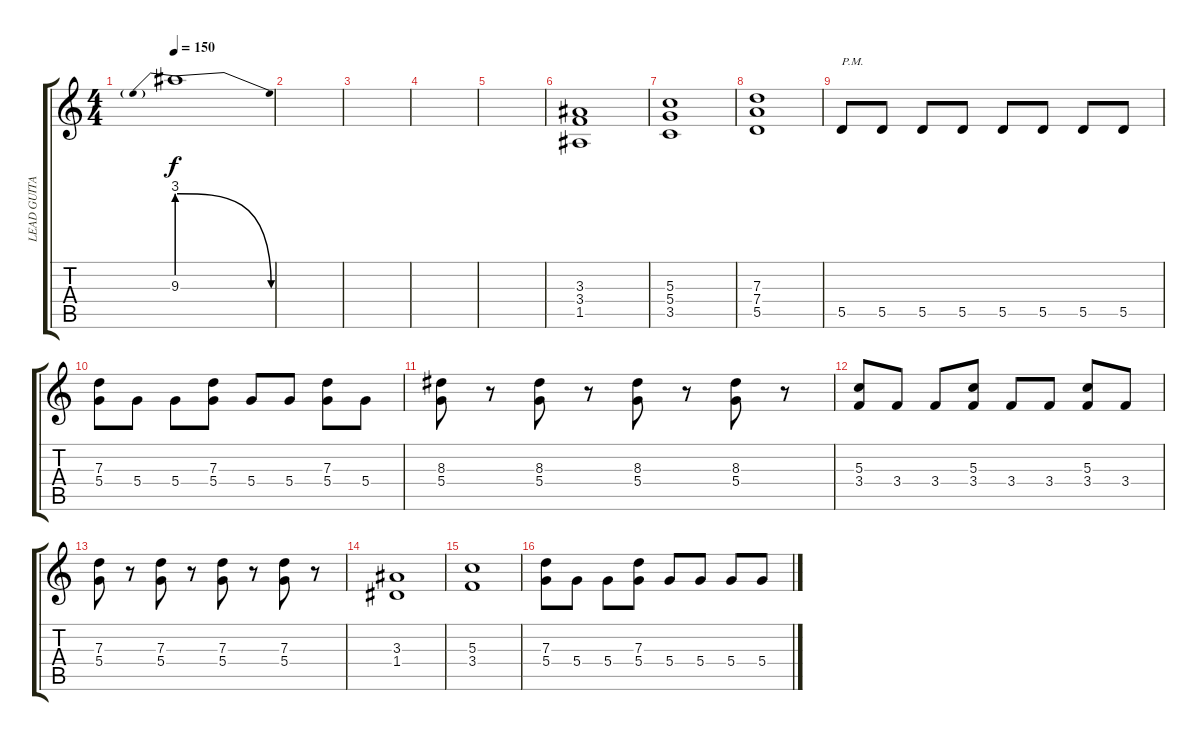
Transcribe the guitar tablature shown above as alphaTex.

\track ("LEAD GUITARE" "LEAD GUITA") {instrument distortionguitar}
\staff {score tabs}
\tuning (E4 B3 G3 D3 A2 E2) {hide}
\ts (4 4)
\tempo 150
\clef g2
\ks c
9.3{be (prebendrelease 0 12 60 0)}.1{dy f} |
|
|
|
|
(3.3 3.4 1.5).1{volume 13} |
(5.3 5.4 3.5).1 |
(7.3 7.4 5.5).1 |
5.5.8{txt "P.M."} 5.5.8 5.5.8 5.5.8 5.5.8 5.5.8 5.5.8 5.5.8 |
(7.3 5.4).8 5.4.8 5.4.8 (7.3 5.4).8 5.4.8 5.4.8 (7.3 5.4).8 5.4.8 |
(8.3 5.4).8 r.8 (8.3 5.4).8 r.8 (8.3 5.4).8 r.8 (8.3 5.4).8 r.8 |
(5.3 3.4).8 3.4.8 3.4.8 (5.3 3.4).8 3.4.8 3.4.8 (5.3 3.4).8 3.4.8 |
(7.3 5.4).8 r.8 (7.3 5.4).8 r.8 (7.3 5.4).8 r.8 (7.3 5.4).8 r.8 |
(3.3 1.4).1 |
(5.3 3.4).1 |
(7.3 5.4).8 5.4.8 5.4.8 (7.3 5.4).8 5.4.8 5.4.8 5.4.8 5.4.8
